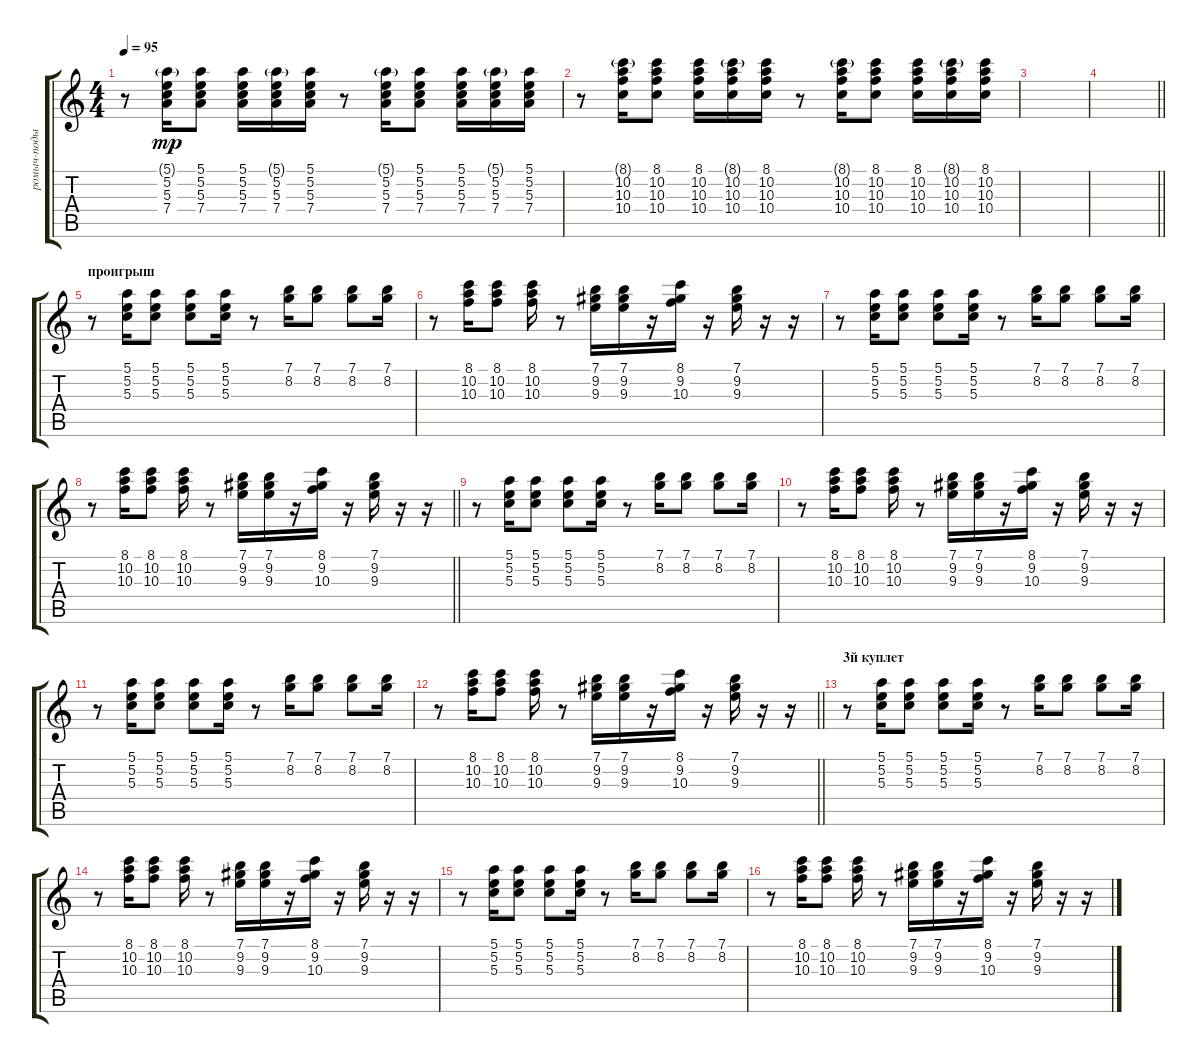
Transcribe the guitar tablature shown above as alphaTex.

\track ("ромыч-подыгрывает" "ромыч-поды") {instrument acousticguitarsteel}
\staff {score tabs}
\tuning (E4 B3 G3 D3 A2 E2) {hide}
\ts (4 4)
\tempo 95
\clef g2
\ks c
r.8{dy mp} (5.1{g} 5.2 5.3 7.4).16 (5.1 5.2 5.3 7.4).8 (5.1 5.2 5.3 7.4).16 (5.1{g} 5.2 5.3 7.4).16 (5.1 5.2 5.3 7.4).16 r.8 (5.1{g} 5.2 5.3 7.4).16 (5.1 5.2 5.3 7.4).8 (5.1 5.2 5.3 7.4).16 (5.1{g} 5.2 5.3 7.4).16 (5.1 5.2 5.3 7.4).16 |
r.8 (8.1{g} 10.2 10.3 10.4).16 (8.1 10.2 10.3 10.4).8 (8.1 10.2 10.3 10.4).16 (8.1{g} 10.2 10.3 10.4).16 (8.1 10.2 10.3 10.4).16 r.8 (8.1{g} 10.2 10.3 10.4).16 (8.1 10.2 10.3 10.4).8 (8.1 10.2 10.3 10.4).16 (8.1{g} 10.2 10.3 10.4).16 (8.1 10.2 10.3 10.4).16 |
|
\barLineRight lightlight
|
\section ("" "проигрыш")
r.8 (5.1 5.2 5.3).16 (5.1 5.2 5.3).8 (5.1 5.2 5.3).8 (5.1 5.2 5.3).16 r.8 (7.1 8.2).16 (7.1 8.2).8 (7.1 8.2).8 (7.1 8.2).16 |
r.8 (8.1 10.2 10.3).16 (8.1 10.2 10.3).8 (8.1 10.2 10.3).16 r.8 (7.1 9.2 9.3).16 (7.1 9.2 9.3).16 r.16 (8.1 9.2 10.3).16 r.16 (7.1 9.2 9.3).16 r.16 r.16 |
r.8 (5.1 5.2 5.3).16 (5.1 5.2 5.3).8 (5.1 5.2 5.3).8 (5.1 5.2 5.3).16 r.8 (7.1 8.2).16 (7.1 8.2).8 (7.1 8.2).8 (7.1 8.2).16 |
\barLineRight lightlight
r.8 (8.1 10.2 10.3).16 (8.1 10.2 10.3).8 (8.1 10.2 10.3).16 r.8 (7.1 9.2 9.3).16 (7.1 9.2 9.3).16 r.16 (8.1 9.2 10.3).16 r.16 (7.1 9.2 9.3).16 r.16 r.16 |
r.8 (5.1 5.2 5.3).16 (5.1 5.2 5.3).8 (5.1 5.2 5.3).8 (5.1 5.2 5.3).16 r.8 (7.1 8.2).16 (7.1 8.2).8 (7.1 8.2).8 (7.1 8.2).16 |
r.8 (8.1 10.2 10.3).16 (8.1 10.2 10.3).8 (8.1 10.2 10.3).16 r.8 (7.1 9.2 9.3).16 (7.1 9.2 9.3).16 r.16 (8.1 9.2 10.3).16 r.16 (7.1 9.2 9.3).16 r.16 r.16 |
r.8 (5.1 5.2 5.3).16 (5.1 5.2 5.3).8 (5.1 5.2 5.3).8 (5.1 5.2 5.3).16 r.8 (7.1 8.2).16 (7.1 8.2).8 (7.1 8.2).8 (7.1 8.2).16 |
\barLineRight lightlight
r.8 (8.1 10.2 10.3).16 (8.1 10.2 10.3).8 (8.1 10.2 10.3).16 r.8 (7.1 9.2 9.3).16 (7.1 9.2 9.3).16 r.16 (8.1 9.2 10.3).16 r.16 (7.1 9.2 9.3).16 r.16 r.16 |
\section ("" "3й куплет")
r.8 (5.1 5.2 5.3).16 (5.1 5.2 5.3).8 (5.1 5.2 5.3).8 (5.1 5.2 5.3).16 r.8 (7.1 8.2).16 (7.1 8.2).8 (7.1 8.2).8 (7.1 8.2).16 |
r.8 (8.1 10.2 10.3).16 (8.1 10.2 10.3).8 (8.1 10.2 10.3).16 r.8 (7.1 9.2 9.3).16 (7.1 9.2 9.3).16 r.16 (8.1 9.2 10.3).16 r.16 (7.1 9.2 9.3).16 r.16 r.16 |
r.8 (5.1 5.2 5.3).16 (5.1 5.2 5.3).8 (5.1 5.2 5.3).8 (5.1 5.2 5.3).16 r.8 (7.1 8.2).16 (7.1 8.2).8 (7.1 8.2).8 (7.1 8.2).16 |
r.8 (8.1 10.2 10.3).16 (8.1 10.2 10.3).8 (8.1 10.2 10.3).16 r.8 (7.1 9.2 9.3).16 (7.1 9.2 9.3).16 r.16 (8.1 9.2 10.3).16 r.16 (7.1 9.2 9.3).16 r.16 r.16
